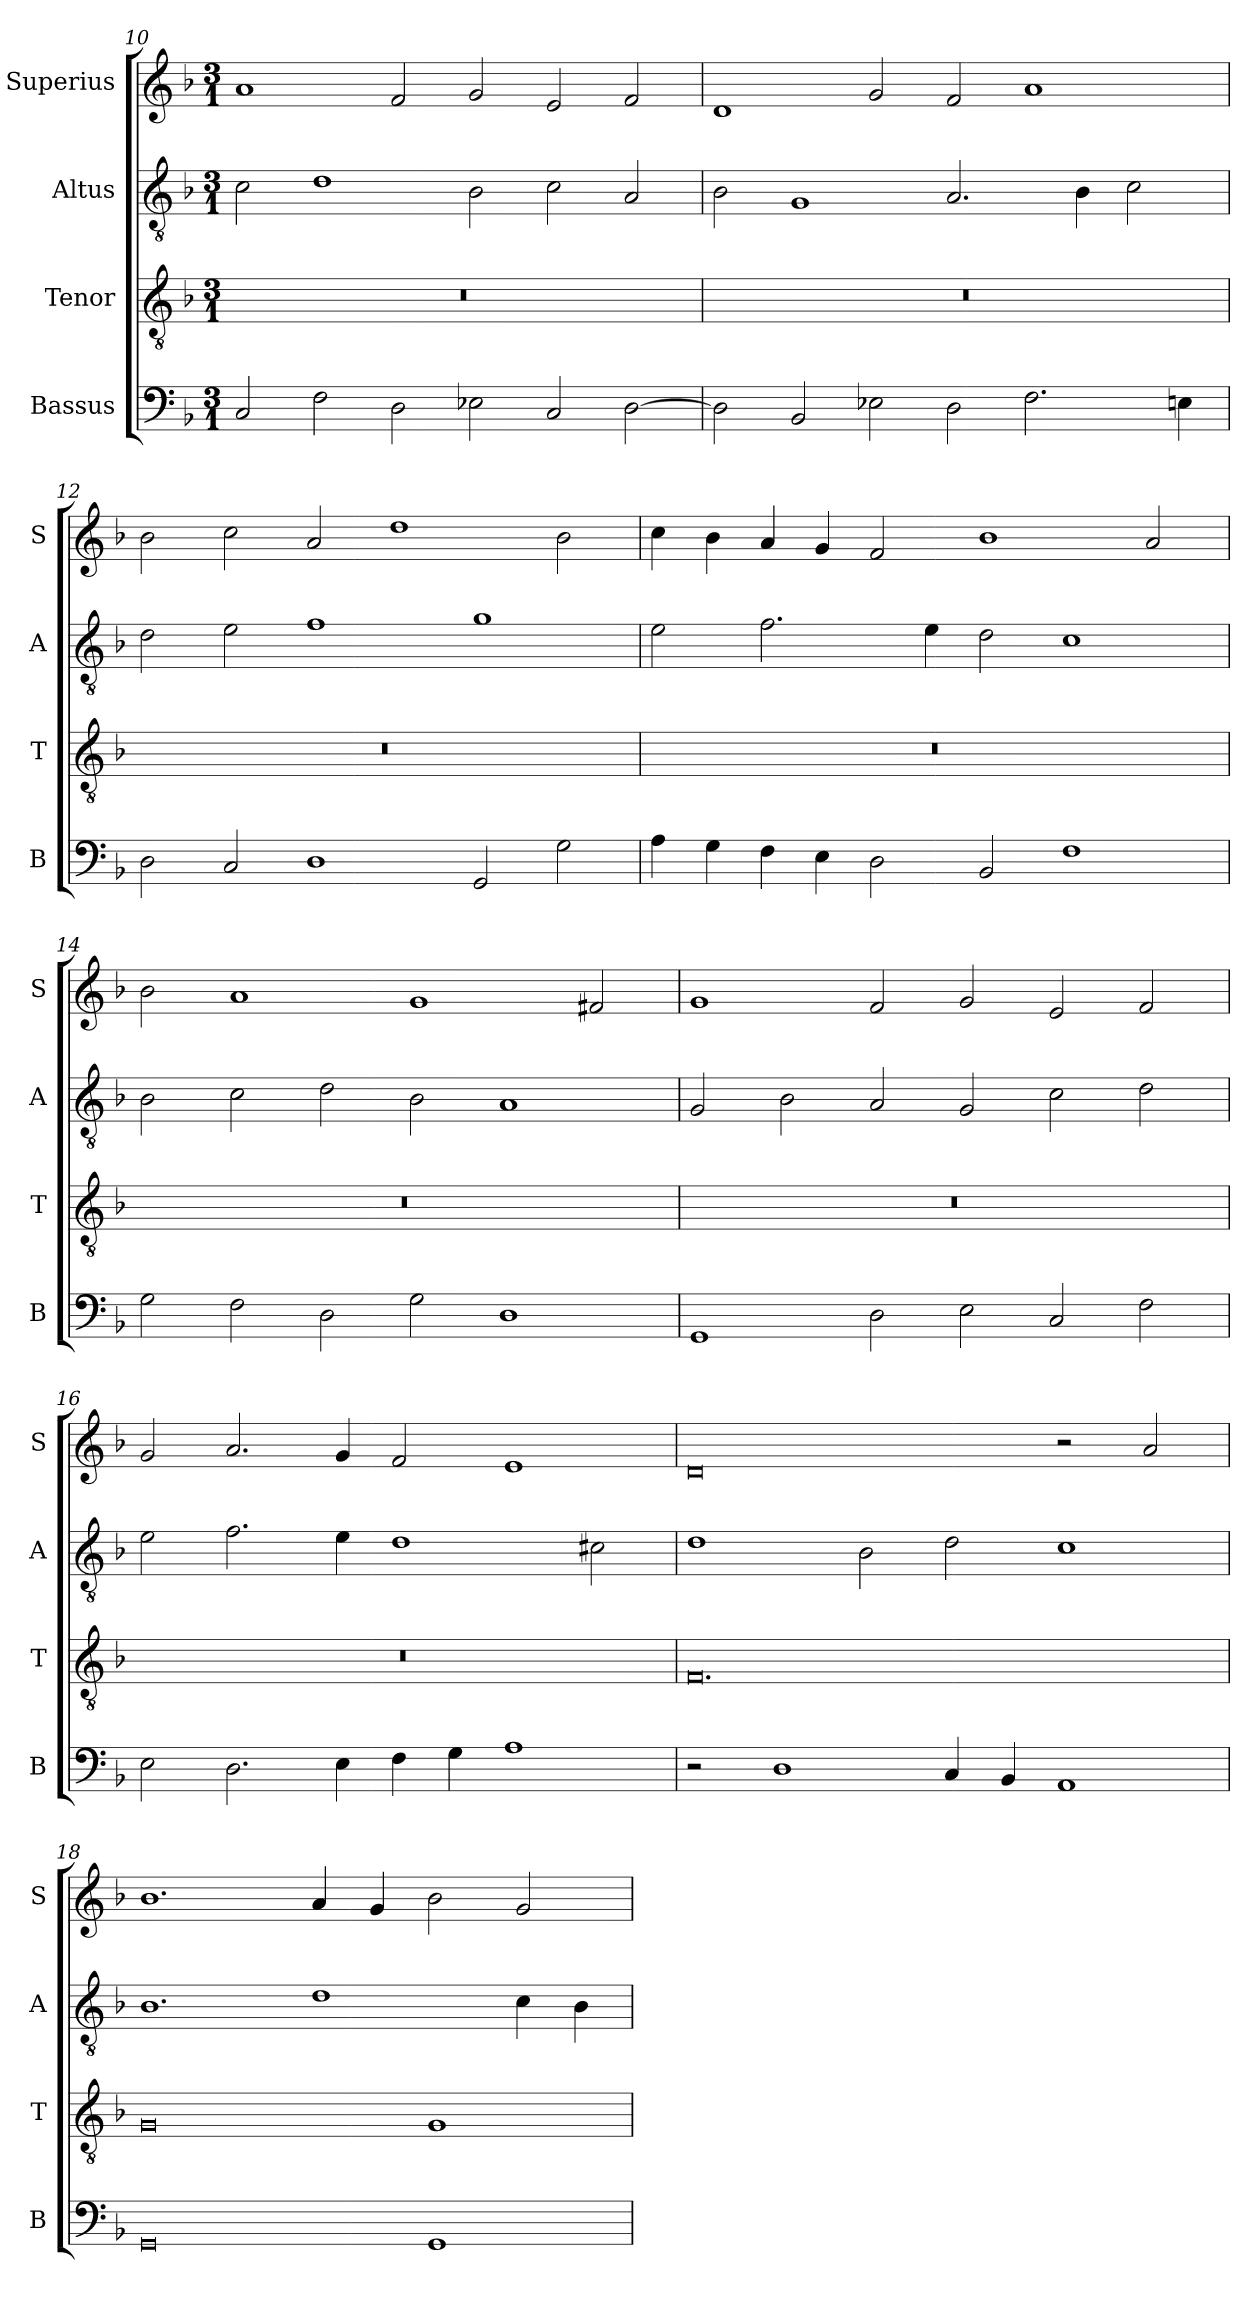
**kern	**kern	**kern	**kern
*part4	*part3	*part2	*part1
*staff4	*staff3	*staff2	*staff1
*I"Bassus	*I"Tenor	*I"Altus	*I"Superius
*I'B	*I'T	*I'A	*I'S
*clefF4	*clefGv2	*clefGv2	*clefG2
*k[b-]	*k[b-]	*k[b-]	*k[b-]
*M3/1	*M3/1	*M3/1	*M3/1
=10	=10	=10	=10
2C/	0.r	2c\	1a
2F\	.	1d	.
2D\	.	.	2f/
2E-X\	.	2B-\	2g/
2C/	.	2c\	2e/
[2D\	.	2A/	2f/
=11	=11	=11	=11
2D\]	0.r	2B-\	1d
2BB-/	.	1G	.
2E-X\	.	.	2g/
2D\	.	2.A/	2f/
2.F\	.	.	1a
.	.	4B-\	.
.	.	2c\	.
4En\	.	.	.
=12	=12	=12	=12
2D\	0.r	2d\	2b-\
2C/	.	2e\	2cc\
1D	.	1f	2a/
.	.	.	1dd
2GG/	.	1g	.
2G\	.	.	2b-\
=13	=13	=13	=13
4A\	0.r	2e\	4cc\
4G\	.	.	4b-\
4F\	.	2.f\	4a/
4E\	.	.	4g/
2D\	.	.	2f/
.	.	4e\	.
2BB-/	.	2d\	1b-
1F	.	1c	.
.	.	.	2a/
=14	=14	=14	=14
2G\	0.r	2B-\	2b-\
2F\	.	2c\	1a
2D\	.	2d\	.
2G\	.	2B-\	1g
1D	.	1A	.
.	.	.	2f#X/
=15	=15	=15	=15
1GG	0.r	2G/	1g
.	.	2B-\	.
2D\	.	2A/	2f/
2E\	.	2G/	2g/
2C/	.	2c\	2e/
2F\	.	2d\	2f/
=16	=16	=16	=16
2E\	0.r	2e\	2g/
2.D\	.	2.f\	2.a/
4E\	.	4e\	4g/
4F\	.	1d	2f/
4G\	.	.	.
1A	.	.	1e
.	.	2c#X\	.
=17	=17	=17	=17
2r	0.F	1d	0d
1D	.	.	.
.	.	2B-\	.
4C/	.	2d\	.
4BB-/	.	.	.
1AA	.	1c	2r
.	.	.	2a/
=18	=18	=18	=18
0GG	0G	1.B-	1.b-
.	.	1d	4a/
.	.	.	4g/
1GG	1G	.	2b-\
.	.	4c\	2g/
.	.	4B-\	.
=	=	=	=
*-	*-	*-	*-
